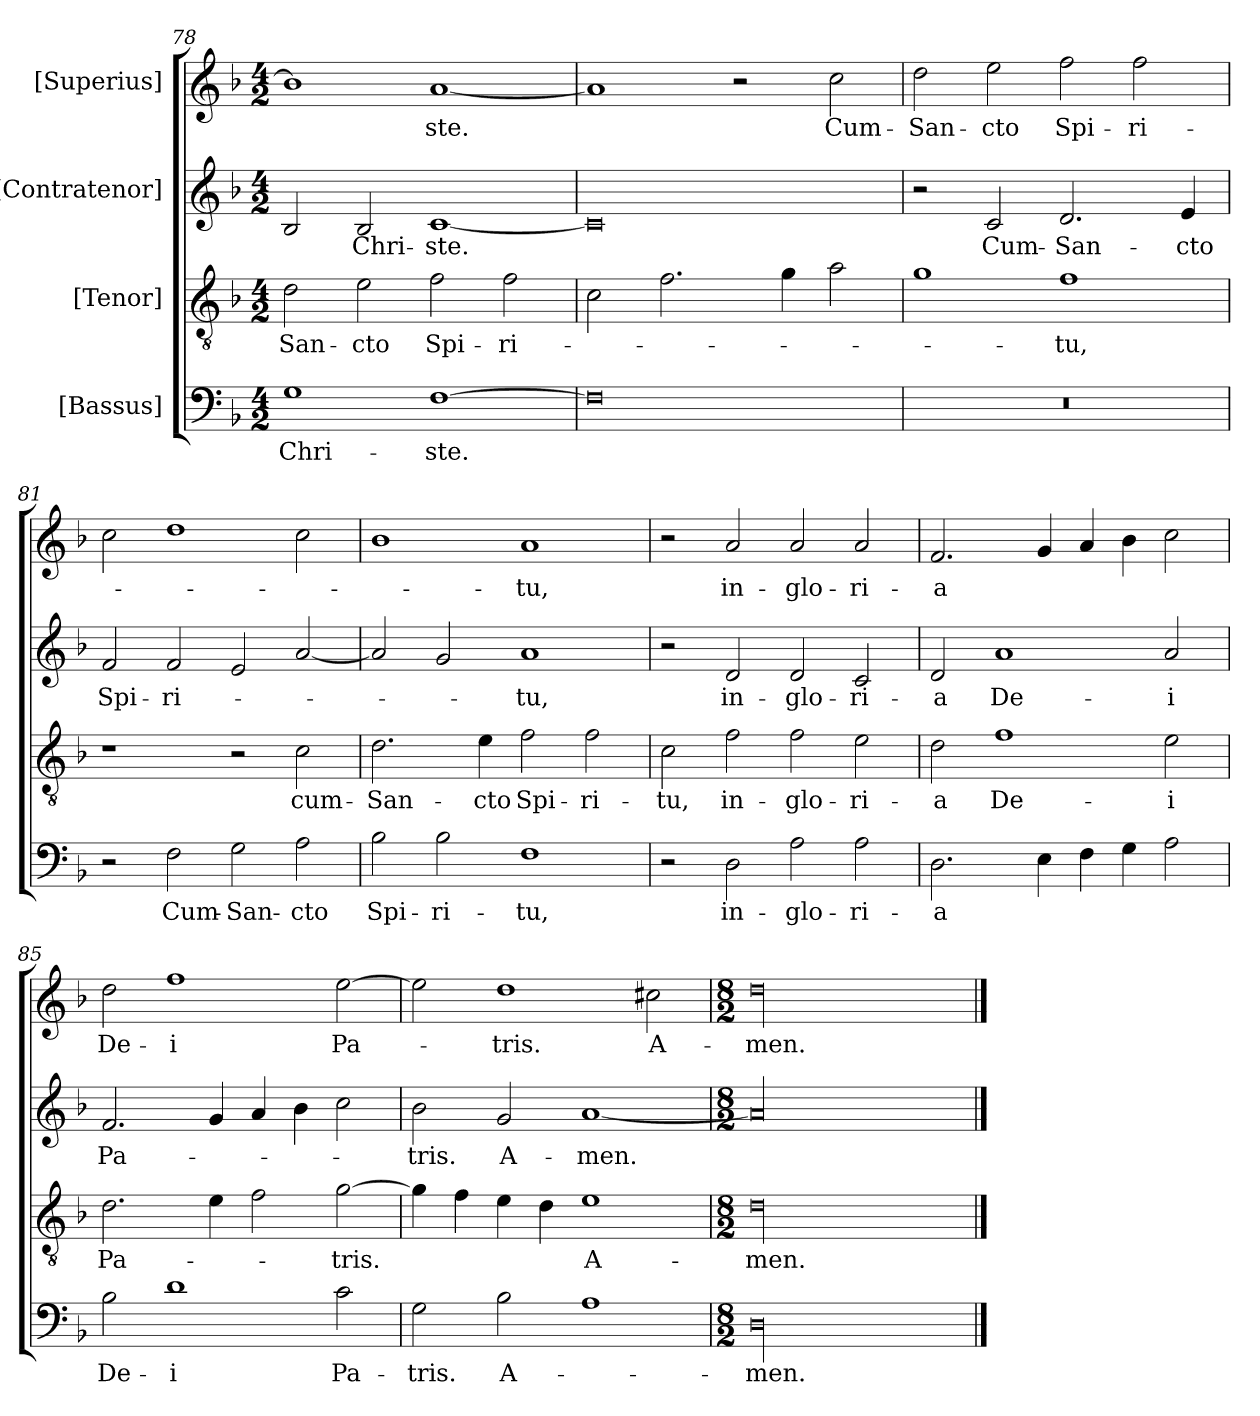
**kern	**text	**kern	**text	**kern	**text	**kern	**text
*part4	*part4	*part3	*part3	*part2	*part2	*part1	*part1
*staff4	*staff4	*staff3	*staff3	*staff2	*staff2	*staff1	*staff1
*I"[Bassus]	*	*I"[Tenor]	*	*I"[Contratenor]	*	*I"[Superius]	*
*clefF4	*	*clefGv2	*	*clefG2	*	*clefG2	*
*k[b-]	*	*k[b-]	*	*k[b-]	*	*k[b-]	*
*M4/2	*	*M4/2	*	*M4/2	*	*M4/2	*
=78	=78	=78	=78	=78	=78	=78	=78
1G\	Chri-	2d\	San-	2B-/	.	1b-\]	.
.	.	2e\	-cto	2B-/	Chri-	.	.
[1F\	-ste.	2f\	Spi-	[1c/	-ste.	[1a/	-ste.
.	.	2f\	-ri-	.	.	.	.
=79	=79	=79	=79	=79	=79	=79	=79
0F\]	.	2c\	.	0c/]	.	1a/]	.
.	.	2.f\	.	.	.	.	.
.	.	.	.	.	.	2r	.
.	.	4g\	.	.	.	.	.
.	.	2a\	.	.	.	2cc\	Cum-
=80	=80	=80	=80	=80	=80	=80	=80
0r	.	1g\	.	2r	.	2dd\	San-
.	.	.	.	2c/	Cum-	2ee\	-cto
.	.	1f\	-tu,	2.d/	San-	2ff\	Spi-
.	.	.	.	.	.	2ff\	-ri-
.	.	.	.	4e/	-cto	.	.
=81	=81	=81	=81	=81	=81	=81	=81
2r	.	1r	.	2f/	Spi-	2cc\	.
2F\	Cum-	.	.	2f/	-ri-	1dd\	.
2G\	San-	2r	.	2e/	.	.	.
2A\	-cto	2c\	cum-	[2a/	.	2cc\	.
=82	=82	=82	=82	=82	=82	=82	=82
2B-\	Spi-	2.d\	San-	2a/]	.	1b-\	.
2B-\	-ri-	.	.	2g/	.	.	.
.	.	4e\	-cto	.	.	.	.
1F\	-tu,	2f\	Spi-	1a/	-tu,	1a/	-tu,
.	.	2f\	-ri-	.	.	.	.
=83	=83	=83	=83	=83	=83	=83	=83
2r	.	2c\	-tu,	2r	.	2r	.
2D\	in-	2f\	in-	2d/	in-	2a/	in-
2A\	glo-	2f\	glo-	2d/	glo-	2a/	glo-
2A\	-ri-	2e\	-ri-	2c/	-ri-	2a/	-ri-
=84	=84	=84	=84	=84	=84	=84	=84
2.D\	-a	2d\	-a	2d/	-a	2.f/	-a
.	.	1f\	De-	1a/	De-	.	.
4E\	.	.	.	.	.	4g/	.
4F\	.	.	.	.	.	4a/	.
4G\	.	.	.	.	.	4b-\	.
2A\	.	2e\	-i	2a/	-i	2cc\	.
=85	=85	=85	=85	=85	=85	=85	=85
2B-\	De-	2.d\	Pa-	2.f/	Pa-	2dd\	De-
1d\	-i	.	.	.	.	1ff\	-i
.	.	4e\	.	4g/	.	.	.
.	.	2f\	.	4a/	.	.	.
.	.	.	.	4b-\	.	.	.
2c\	Pa-	[2g\	-tris.	2cc\	.	[2ee\	Pa-
=86	=86	=86	=86	=86	=86	=86	=86
2G\	-tris.	4g\]	.	2b-\	-tris.	2ee\]	.
.	.	4f\	.	.	.	.	.
2B-\	A-	4e\	.	2g/	A-	1dd\	-tris.
.	.	4d\	.	.	.	.	.
1A\	.	1e\	A-	[1a/	-men.	.	.
.	.	.	.	.	.	2cc#X\	A-
=87	=87	=87	=87	=87	=87	=87	=87
*M8/2	*	*M8/2	*	*M8/2	*	*M8/2	*
00D\	-men.	00d\	-men.	00a/]	.	00dd\	-men.
==	==	==	==	==	==	==	==
*-	*-	*-	*-	*-	*-	*-	*-
